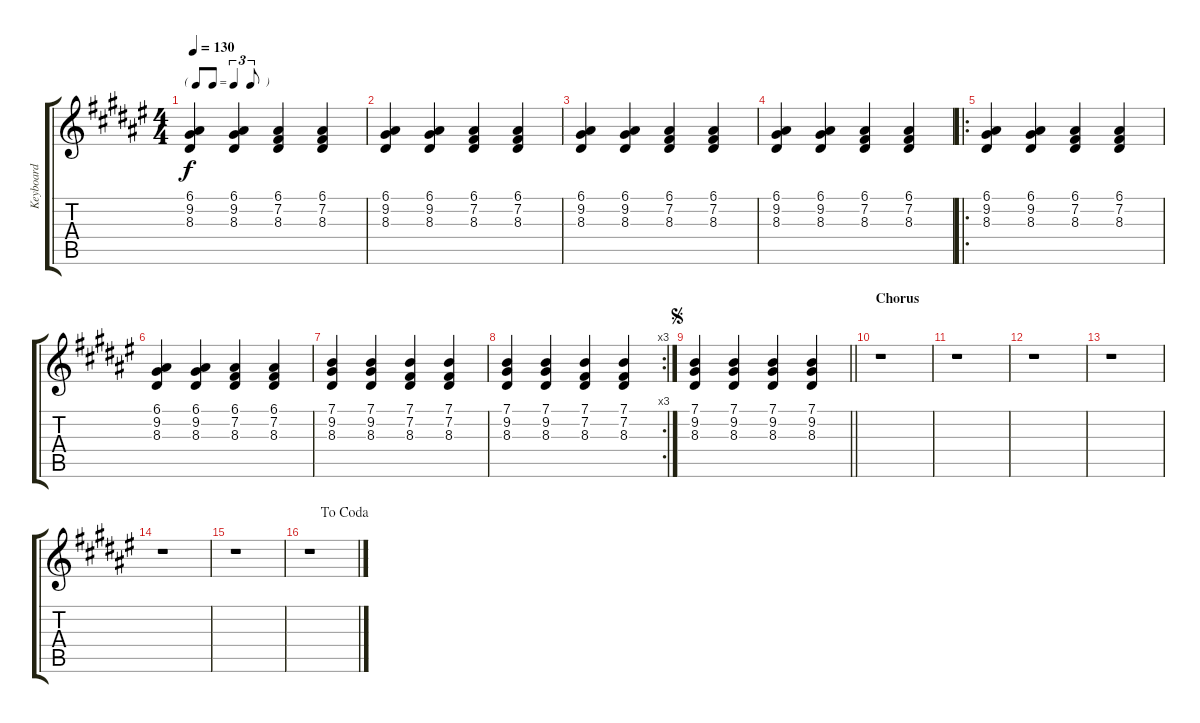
\track ("Keyboard" "Keyboard") {instrument electricgrandpiano}
\staff {score tabs}
\tuning (E4 B3 G3 D3 A2 E2) {hide}
\ts (4 4)
\tf triplet8th
\tempo 130
\clef g2
\ks f#
(6.1 9.2 8.3).4{dy f instrument electricgrandpiano} (6.1 9.2 8.3).4 (6.1 7.2 8.3).4 (6.1 7.2 8.3).4 |
(6.1 9.2 8.3).4 (6.1 9.2 8.3).4 (6.1 7.2 8.3).4 (6.1 7.2 8.3).4 |
(6.1 9.2 8.3).4 (6.1 9.2 8.3).4 (6.1 7.2 8.3).4 (6.1 7.2 8.3).4 |
(6.1 9.2 8.3).4 (6.1 9.2 8.3).4 (6.1 7.2 8.3).4 (6.1 7.2 8.3).4 |
\ro
(6.1 9.2 8.3).4 (6.1 9.2 8.3).4 (6.1 7.2 8.3).4 (6.1 7.2 8.3).4 |
(6.1 9.2 8.3).4 (6.1 9.2 8.3).4 (6.1 7.2 8.3).4 (6.1 7.2 8.3).4 |
(7.1 9.2 8.3).4 (7.1 9.2 8.3).4 (7.1 7.2 8.3).4 (7.1 7.2 8.3).4 |
\rc 3
(7.1 9.2 8.3).4 (7.1 9.2 8.3).4 (7.1 7.2 8.3).4 (7.1 7.2 8.3).4 |
\jump segno
\barLineRight lightlight
(7.1 9.2 8.3).4 (7.1 9.2 8.3).4 (7.1 9.2 8.3).4 (7.1 9.2 8.3).4 |
\section ("" "Chorus")
r.1 |
r.1 |
r.1 |
r.1 |
r.1 |
r.1 |
\jump dacoda
r.1
